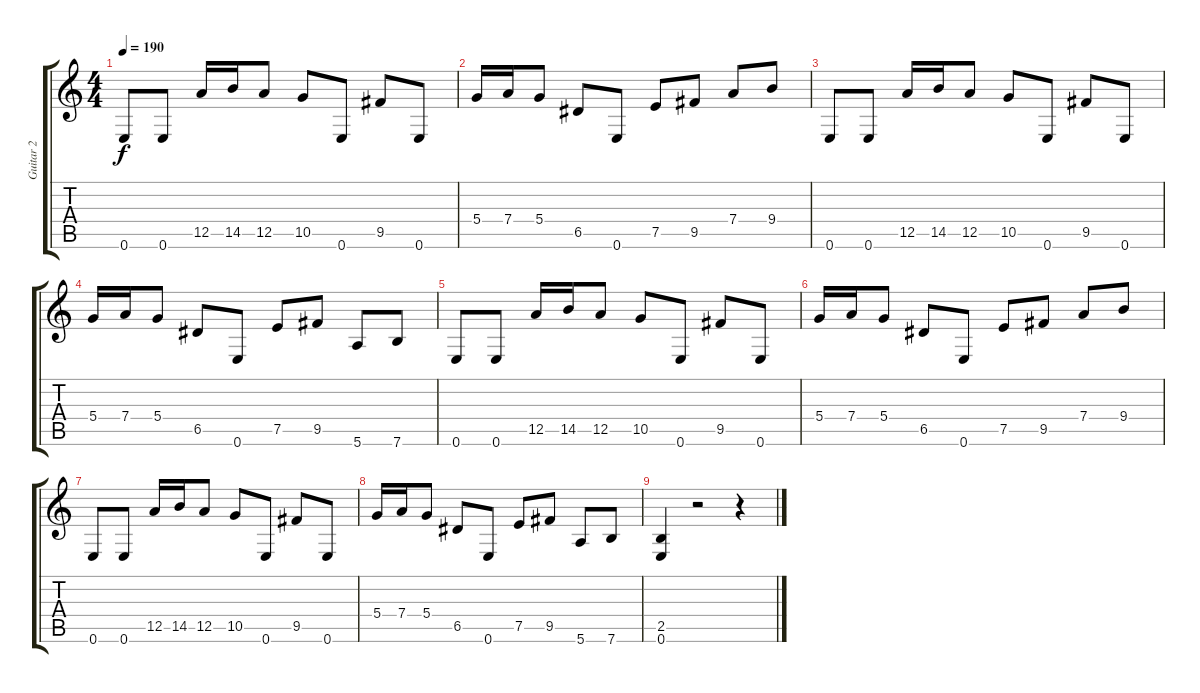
\track ("Guitar 2" "Guitar 2") {instrument distortionguitar}
\staff {score tabs}
\tuning (E4 B3 G3 D3 A2 E2) {hide}
\ts (4 4)
\tempo 190
\clef g2
\ks c
0.6.8{dy f} 0.6.8 12.5.16 14.5.16 12.5.8 10.5.8 0.6.8 9.5.8 0.6.8 |
5.4.16 7.4.16 5.4.8 6.5.8 0.6.8 7.5.8 9.5.8 7.4.8 9.4.8 |
0.6.8 0.6.8 12.5.16 14.5.16 12.5.8 10.5.8 0.6.8 9.5.8 0.6.8 |
5.4.16 7.4.16 5.4.8 6.5.8 0.6.8 7.5.8 9.5.8 5.6.8 7.6.8 |
0.6.8 0.6.8 12.5.16 14.5.16 12.5.8 10.5.8 0.6.8 9.5.8 0.6.8 |
5.4.16 7.4.16 5.4.8 6.5.8 0.6.8 7.5.8 9.5.8 7.4.8 9.4.8 |
0.6.8 0.6.8 12.5.16 14.5.16 12.5.8 10.5.8 0.6.8 9.5.8 0.6.8 |
5.4.16 7.4.16 5.4.8 6.5.8 0.6.8 7.5.8 9.5.8 5.6.8 7.6.8 |
(2.5 0.6).4 r.2 r.4
